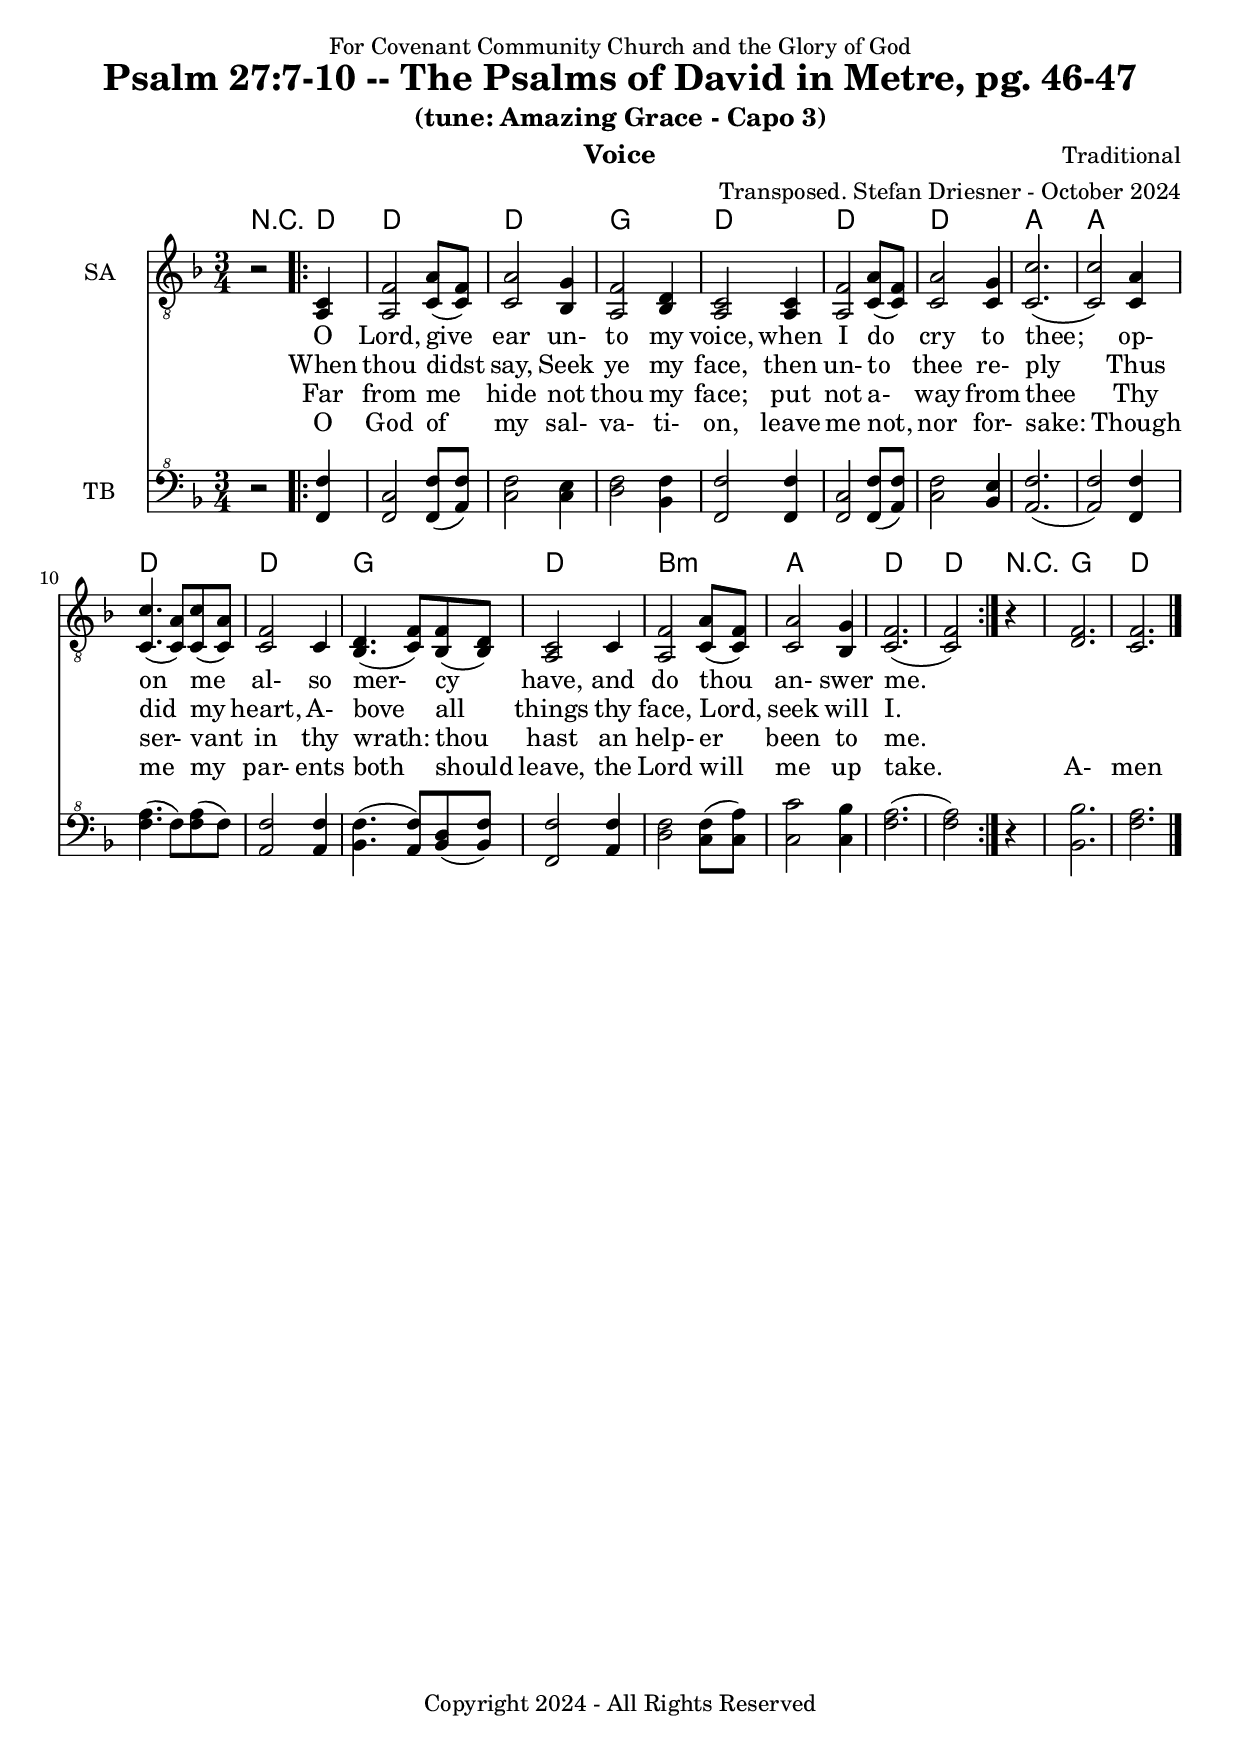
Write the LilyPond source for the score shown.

\version "2.24.1"
\language "english"

% force .mid extension for MIDI file output
#(ly:set-option 'midi-extension "mid")

\header {
  dedication = "For Covenant Community Church and the Glory of God"
  title = "Psalm 27:7-10 -- The Psalms of David in Metre, pg. 46-47"
  subtitle = "(tune: Amazing Grace - Capo 3)"
  instrument = "Voice"
  composer = "Traditional"
  arranger = "Transposed. Stefan Driesner - October 2024"
  meter = ""
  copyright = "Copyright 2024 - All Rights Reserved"
}

global = {
  \key f \major
  \numericTimeSignature
  \time 3/4
}

versesVoiceOne = \lyricmode {
  % Verse 7
  O Lord, give ear un- to my voice,
  when I do cry to thee;
  op- on me al- so mer- cy have,
  and do thou an- swer me.
}

versesVoiceTwo = \lyricmode {
  % Verse 8
  When thou didst say, Seek ye my face,
  then un- to thee re- ply
  Thus did my heart, A- bove all things
  thy face, Lord, seek will I.
}

versesVoiceThree = \lyricmode {
  % Verse 9a
  Far from me hide not thou my face;
  put not a- way from thee
  Thy ser- vant in thy wrath: thou hast
  an help- er been to me.
}

versesVoiceFour = \lyricmode {
  % Verse 9b-10
  O God of my sal- va- ti- on,
  leave me not, nor for- sake:
  Though me my par- ents both should leave,
  the Lord will me up take.
  A- men
}

SAVoice = \relative c {
  \global
  \dynamicUp
  % Music follows here.
  {
    r2
    \repeat volta 2
    {
      <a  c  >4 |
      % Verse 1
      <a   f' >2 <c  a' >8( <c  f>8)  | < c  a'>2 <bf g' >4  | <a f' >2 <bf d>4 | <a  c>2 <a  c>4 |
      <a   f' >2 <c  a' >8( <c  f>8)  | < c  a'>2 <c g' >4   | <c  c'>2.( | <c  c'>2 ) <c a' >4 |
      <c c'>4.(<c a'>8) <c c'>8(<c a'>8) | <c f >2 <c>4  | <bf d>4.(<c  f>8) <bf f'>8(<bf d>8) |
      <a c>2 <c>4 | <a   f' >2 <c  a' >8( <c  f>8)  | < c  a'>2 <bf g' >4  | <c f>2.( <c f>2 )
    }
  }
  r4 <d  f  >2. <c  f  >2.
  \bar "|."
}

TBVoice = \relative {
  \global
  \dynamicUp
  % Music follows here.
  {
    r2
    \repeat volta 2
    {
      <f  f'  >4 |
      % Verse 1
      <f c'>2 <f  f' >8( <a  f'>8)  | < c  f>2 < c e >4  | <d f >2 <bf f'>4 | <f  f'>2 <f  f'>4 |
      <f   c' >2 <f  f' >8( <a  f'>8)  | < c  f>2 <bf e >4   | <a  f'>2.( | <a  f'>2 ) <f f' >4 |
      <f' a>4.(<f>8) <f a>8(<f>8) | \relative c' <a f' >2 \relative c' <a f'>4  | \relative c' <bf f'>4.( \relative c' <a  f'>8) \relative c' <bf d>8(\relative c' <bf f'>8) |
      \relative c <f f'>2 \relative c' <a f'>4 | \relative c' <d f >2 \relative c' <c  f >8( \relative c' <c  a'>8)  | \relative c' < c  c'>2 \relative c' <c bf' >4  | \relative c' <f a>2.( \relative c' <f a>2 )
    }
  }
  r4 <bf,  bf'  >2. <f'  a  >2.
  \bar "|."
}

Chords = \new ChordNames {
  \chordmode {
    r2 <d>4 <d>2. <d>2. <g>2. <d>2.
    <d>2. <d>2. <a>2. <a>2.
    <d>2. <d>2. <g>2. <d>2.
    b2.:m <a>2. <d>2. <d>2
    r4 <g>2. <d>2.
  }
}

SAVoicePart = \new Staff \with {
  instrumentName = "SA"
  midiInstrument = "Voice Oohs"
} { \clef "treble_8" \SAVoice }
\addlyrics { \versesVoiceOne }
\addlyrics { \versesVoiceTwo }
\addlyrics { \versesVoiceThree }
\addlyrics { \versesVoiceFour }

TBVoicePart = \new Staff \with {
  instrumentName = "TB"
  midiInstrument = "Voice Oohs"
} { \clef "bass^8" \TBVoice }

\score {
  <<
    \Chords
    \SAVoicePart
    \TBVoicePart
  >>
  \layout { }
  \midi {
    \context {
      \Score
      tempoWholesPerMinute = #(ly:make-moment 100 4)
    }
  }
}

%\markup {
%  \fill-line {
%    {
%      \column {
%        \left-align {
%        }
%      }
%    }
%  }
%}